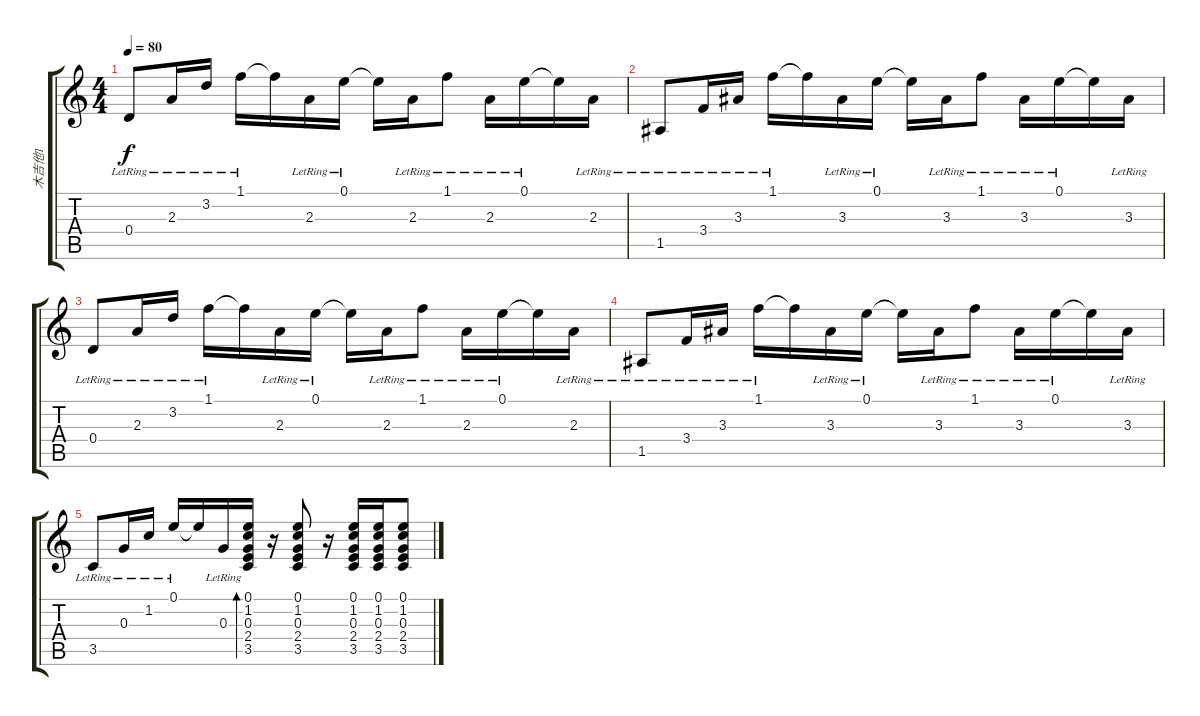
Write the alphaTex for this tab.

\track ("木吉他1" "木吉他1") {instrument acousticguitarsteel}
\staff {score tabs}
\tuning (E4 B3 G3 D3 A2 E2) {hide}
\ts (4 4)
\tempo 80
\clef g2
\ks c
0.4{lr}.8{dy f} 2.3{lr}.16 3.2{lr}.16 1.1{lr}.16 1.1{t}.16 2.3{lr}.16 0.1{lr}.16 0.1{t}.16 2.3{lr}.16 1.1{lr}.8 2.3{lr}.16 0.1{lr}.16 0.1{t}.16 2.3{lr}.16 |
1.5{lr}.8 3.4{lr}.16 3.3{lr}.16 1.1{lr}.16 1.1{t}.16 3.3{lr}.16 0.1{lr}.16 0.1{t}.16 3.3{lr}.16 1.1{lr}.8 3.3{lr}.16 0.1{lr}.16 0.1{t}.16 3.3{lr}.16 |
0.4{lr}.8 2.3{lr}.16 3.2{lr}.16 1.1{lr}.16 1.1{t}.16 2.3{lr}.16 0.1{lr}.16 0.1{t}.16 2.3{lr}.16 1.1{lr}.8 2.3{lr}.16 0.1{lr}.16 0.1{t}.16 2.3{lr}.16 |
1.5{lr}.8 3.4{lr}.16 3.3{lr}.16 1.1{lr}.16 1.1{t}.16 3.3{lr}.16 0.1{lr}.16 0.1{t}.16 3.3{lr}.16 1.1{lr}.8 3.3{lr}.16 0.1{lr}.16 0.1{t}.16 3.3{lr}.16 |
3.5{lr}.8 0.3{lr}.16 1.2{lr}.16 0.1{lr}.16 0.1{t}.16 0.3{lr}.16 (0.1 1.2 0.3 2.4 3.5).16{bd 60} r.16 (0.1 1.2 0.3 2.4 3.5).8 r.16 (0.1 1.2 0.3 2.4 3.5).16 (0.1 1.2 0.3 2.4 3.5).16 (0.1 1.2 0.3 2.4 3.5).8
